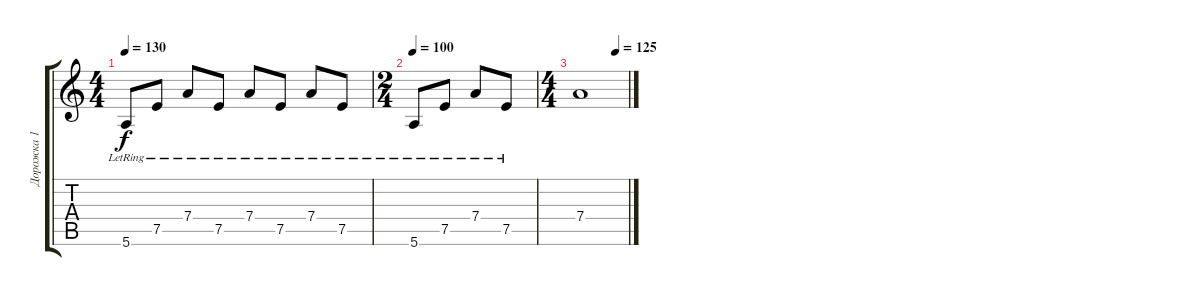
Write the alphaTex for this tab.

\track ("Дорожка 1" "Дорожка 1") {instrument acousticguitarsteel}
\staff {score tabs}
\tuning (E4 B3 G3 D3 A2 E2) {hide}
\ts (4 4)
\tempo 130
\clef g2
\ks c
5.6{lr}.8{dy f} 7.5{lr}.8 7.4{lr}.8 7.5{lr}.8 7.4{lr}.8 7.5{lr}.8 7.4{lr}.8 7.5{lr}.8 |
\ts (2 4)
\tempo 100
5.6{lr}.8 7.5{lr}.8 7.4{lr}.8 7.5{lr}.8 |
\ts (4 4)
\tempo (125 0.75)
7.4.1
